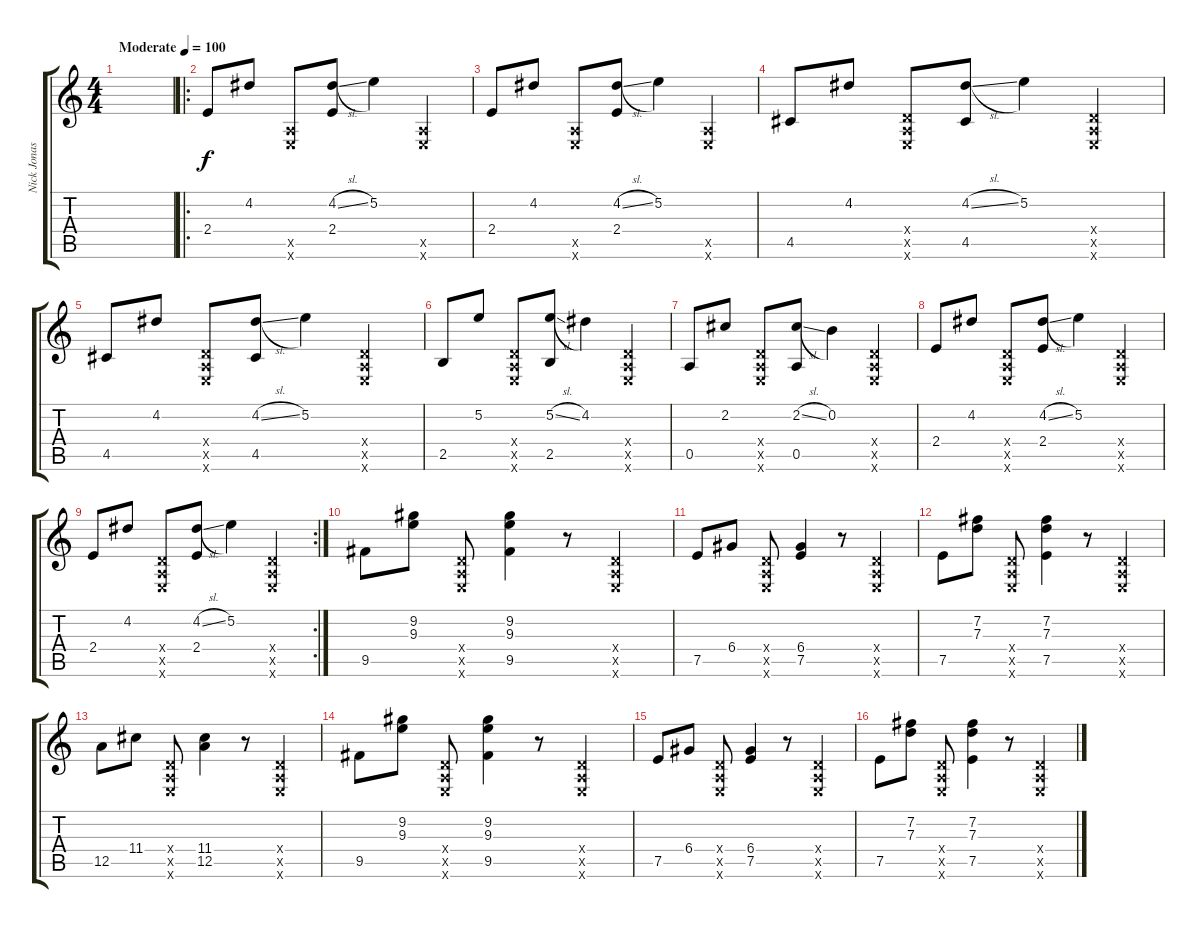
\track ("Nick Jonas" "Nick Jonas") {instrument acousticguitarsteel}
\staff {score tabs}
\tuning (E4 B3 G3 D3 A2 E2) {hide}
\ts (4 4)
\tempo (100 "Moderate")
\clef g2
\ks c
|
\ro
2.4.8 4.2.8 (0.5{x} 0.6{x}).8 (4.2{sl} 2.4).8 5.2.4 (0.5{x} 0.6{x}).4 |
2.4.8 4.2.8 (0.5{x} 0.6{x}).8 (4.2{sl} 2.4).8 5.2.4 (0.5{x} 0.6{x}).4 |
4.5.8 4.2.8 (0.4{x} 0.5{x} 0.6{x}).8 (4.2{sl} 4.5).8 5.2.4 (0.4{x} 0.5{x} 0.6{x}).4 |
4.5.8 4.2.8 (0.4{x} 0.5{x} 0.6{x}).8 (4.2{sl} 4.5).8 5.2.4 (0.4{x} 0.5{x} 0.6{x}).4 |
2.5.8 5.2.8 (0.4{x} 0.5{x} 0.6{x}).8 (5.2{sl} 2.5).8 4.2.4 (0.4{x} 0.5{x} 0.6{x}).4 |
0.5.8 2.2.8 (0.4{x} 0.5{x} 0.6{x}).8 (2.2{sl} 0.5).8 0.2.4 (0.4{x} 0.5{x} 0.6{x}).4 |
2.4.8 4.2.8 (0.4{x} 0.5{x} 0.6{x}).8 (4.2{sl} 2.4).8 5.2.4 (0.4{x} 0.5{x} 0.6{x}).4 |
\rc 2
2.4.8 4.2.8 (0.4{x} 0.5{x} 0.6{x}).8 (4.2{sl} 2.4).8 5.2.4 (0.4{x} 0.5{x} 0.6{x}).4 |
9.5.8 (9.2 9.3).8 (0.4{x} 0.5{x} 0.6{x}).8 (9.2 9.3 9.5).4 r.8 (0.4{x} 0.5{x} 0.6{x}).4 |
7.5.8 6.4.8 (0.4{x} 0.5{x} 0.6{x}).8 (6.4 7.5).4 r.8 (0.4{x} 0.5{x} 0.6{x}).4 |
7.5.8 (7.2 7.3).8 (0.4{x} 0.5{x} 0.6{x}).8 (7.2 7.3 7.5).4 r.8 (0.4{x} 0.5{x} 0.6{x}).4 |
12.5.8 11.4.8 (0.4{x} 0.5{x} 0.6{x}).8 (11.4 12.5).4 r.8 (0.4{x} 0.5{x} 0.6{x}).4 |
9.5.8 (9.2 9.3).8 (0.4{x} 0.5{x} 0.6{x}).8 (9.2 9.3 9.5).4 r.8 (0.4{x} 0.5{x} 0.6{x}).4 |
7.5.8 6.4.8 (0.4{x} 0.5{x} 0.6{x}).8 (6.4 7.5).4 r.8 (0.4{x} 0.5{x} 0.6{x}).4 |
7.5.8 (7.2 7.3).8 (0.4{x} 0.5{x} 0.6{x}).8 (7.2 7.3 7.5).4 r.8 (0.4{x} 0.5{x} 0.6{x}).4
